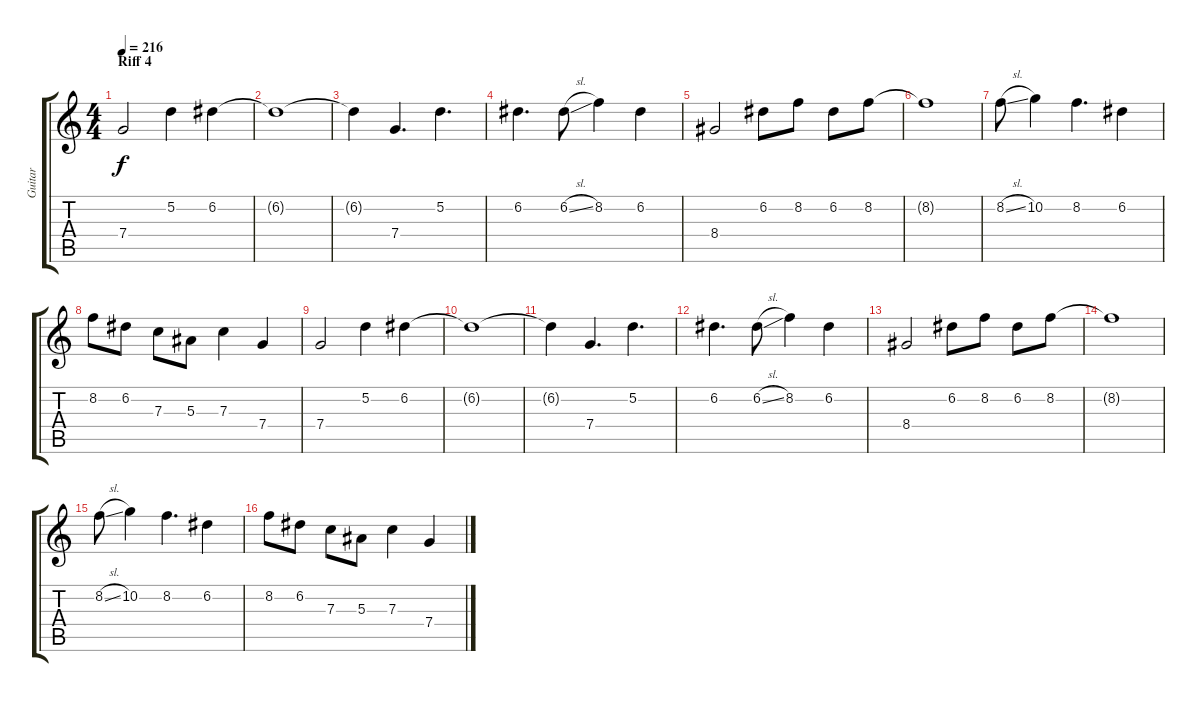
\track ("Guitar" "Guitar") {instrument distortionguitar}
\staff {score tabs}
\tuning (D4 A3 F3 C3 G2 D2) {hide}
\ts (4 4)
\section ("" "Riff 4")
\tempo 216
\clef g2
\ks c
7.4.2{dy f} 5.2.4 6.2.4 |
6.2{t}.1 |
6.2{t}.4 7.4.4{d} 5.2.4{d} |
6.2.4{d} 6.2{sl}.8 8.2.4 6.2.4 |
8.4.2 6.2.8 8.2.8 6.2.8 8.2.8 |
8.2{t}.1 |
8.2{sl}.8 10.2.4 8.2.4{d} 6.2.4 |
8.2.8 6.2.8 7.3.8 5.3.8 7.3.4 7.4.4 |
7.4.2 5.2.4 6.2.4 |
6.2{t}.1 |
6.2{t}.4 7.4.4{d} 5.2.4{d} |
6.2.4{d} 6.2{sl}.8 8.2.4 6.2.4 |
8.4.2 6.2.8 8.2.8 6.2.8 8.2.8 |
8.2{t}.1 |
8.2{sl}.8 10.2.4 8.2.4{d} 6.2.4 |
8.2.8 6.2.8 7.3.8 5.3.8 7.3.4 7.4.4
